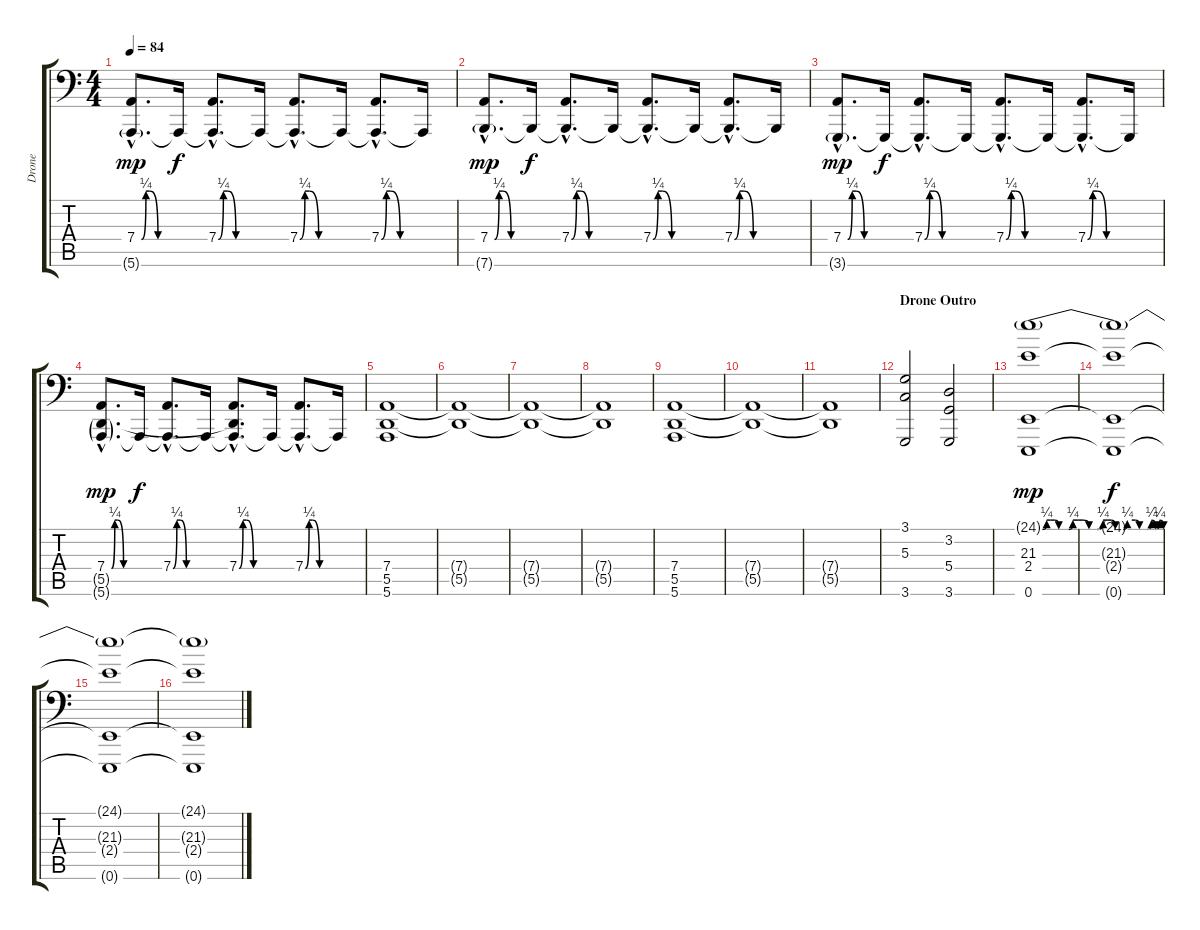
\track ("Drone" "Drone") {instrument distortionguitar}
\staff {score tabs}
\tuning (E2 B1 G1 D1 A0 E0) {hide}
\ts (4 4)
\tempo 84
\clef f4
\ks c
(7.4{be (custom 0 0 8 1 15 1 30 0 45 0 60 0) hac} 5.6{g hac}).8{d dy mp} 5.6{t}.16{dy f} (7.4{be (custom 0 0 8 1 15 1 28 0 30 0 45 0 60 0) hac} 5.6{hac t}).8{d} 5.6{t}.16 (7.4{be (custom 0 0 8 1 15 1 30 0 45 0 60 0) hac} 5.6{hac t}).8{d} 5.6{t}.16 (7.4{be (custom 0 0 8 1 15 1 30 0 45 0 60 0) hac} 5.6{hac t}).8{d} 5.6{t}.16 |
(7.4{be (custom 0 0 8 1 15 1 30 0 45 0 60 0) hac} 7.6{g hac}).8{d dy mp} 7.6{t}.16{dy f} (7.4{be (custom 0 0 8 1 15 1 28 0 30 0 45 0 60 0) hac} 7.6{hac t}).8{d} 7.6{t}.16 (7.4{be (custom 0 0 8 1 15 1 30 0 45 0 60 0) hac} 7.6{hac t}).8{d} 7.6{t}.16 (7.4{be (custom 0 0 8 1 15 1 30 0 45 0 60 0) hac} 7.6{hac t}).8{d} 7.6{t}.16 |
(7.4{be (custom 0 0 8 1 15 1 30 0 45 0 60 0) hac} 3.6{g hac}).8{d dy mp} 3.6{t}.16{dy f} (7.4{be (custom 0 0 8 1 15 1 28 0 30 0 45 0 60 0) hac} 3.6{hac t}).8{d} 3.6{t}.16 (7.4{be (custom 0 0 8 1 15 1 30 0 45 0 60 0) hac} 3.6{hac t}).8{d} 3.6{t}.16 (7.4{be (custom 0 0 8 1 15 1 30 0 45 0 60 0) hac} 3.6{hac t}).8{d} 3.6{t}.16 |
(7.4{be (custom 0 0 8 1 15 1 30 0 45 0 60 0) hac} 5.5{g hac} 5.6{g hac}).8{d dy mp volume 11} 5.6{t}.16{dy f} (7.4{be (custom 0 0 8 1 15 1 28 0 30 0 45 0 60 0) hac} 5.6{hac t}).8{d} 5.6{t}.16 (7.4{be (custom 0 0 8 1 15 1 30 0 45 0 60 0) hac} 5.5{hac t} 5.6{hac t}).8{d} 5.6{t}.16 (7.4{be (custom 0 0 8 1 15 1 30 0 45 0 60 0) hac} 5.6{hac t}).8{d} 5.6{t}.16 |
(7.4 5.5 5.6).1{volume 11} |
(7.4{t} 5.5{t}).1{volume 5} |
(7.4{t} 5.5{t}).1 |
(7.4{t} 5.5{t}).1{volume 13} |
(7.4 5.5 5.6).1 |
(7.4{t} 5.5{t}).1 |
(7.4{t} 5.5{t}).1 |
\section ("" "Drone Outro")
(3.1 5.3 3.6).2 (3.2 5.4 3.6).2 |
(24.1{be (custom 0 0 2 1 4 1 6 1 8 0 10 0 13 0 15 1 18 1 20 1 23 0 25 0 27 0 30 1 32 1 34 1 36 0 40 0 42 1 46 1 48 0 52 0 54 1 56 0 58 1 60 0) g} 21.3 2.4 0.6).1{dy mp volume 7} |
(24.1{t} 21.3{t} 2.4{t} 0.6{t}).1{dy f} |
(24.1{t} 21.3{t} 2.4{t} 0.6{t}).1 |
(24.1{t} 21.3{t} 2.4{t} 0.6{t}).1
